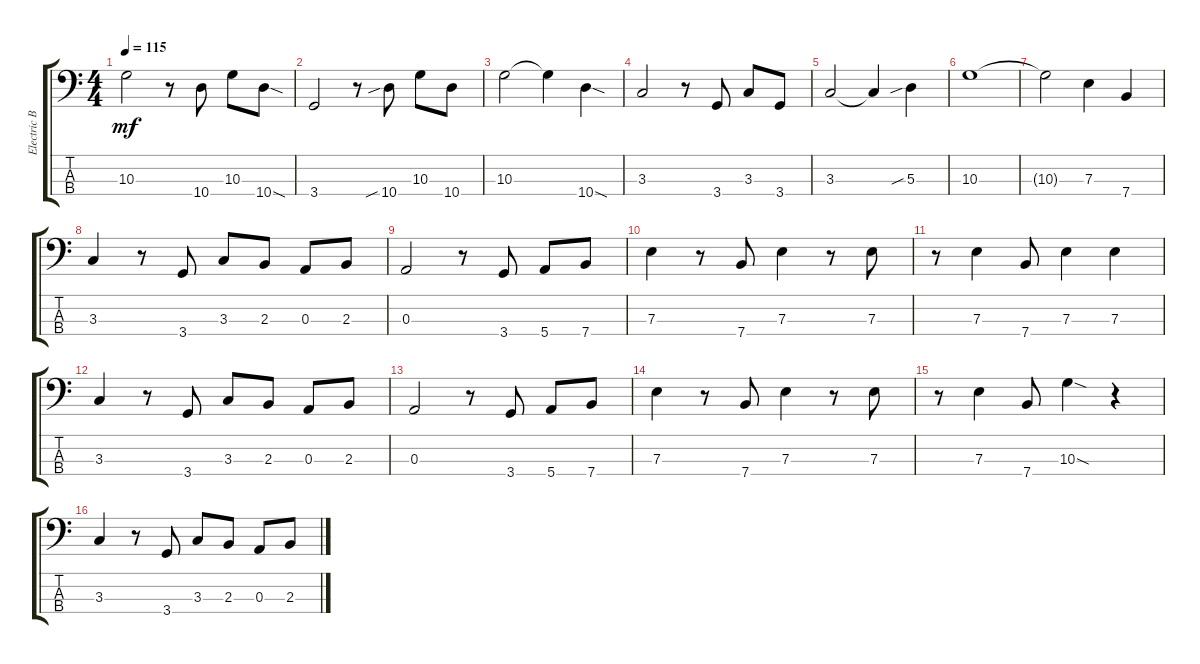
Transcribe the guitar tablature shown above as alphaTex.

\track ("Electric Bass" "Electric B") {instrument electricbassfinger}
\staff {score tabs}
\tuning (G2 D2 A1 E1) {hide}
\ts (4 4)
\tempo 115
\clef f4
\ks c
10.3.2{dy mf} r.8 10.4.8 10.3.8 10.4{sod}.8 |
3.4.2 r.8 10.4{sib}.8 10.3.8 10.4.8 |
10.3.2 10.3{t}.4 10.4{sod}.4 |
3.3.2 r.8 3.4.8 3.3.8 3.4.8 |
3.3.2 3.3{t}.4 5.3{sib}.4 |
10.3.1 |
10.3{t}.2 7.3.4 7.4.4 |
3.3.4 r.8 3.4.8 3.3.8 2.3.8 0.3.8 2.3.8 |
0.3.2 r.8 3.4.8 5.4.8 7.4.8 |
7.3.4 r.8 7.4.8 7.3.4 r.8 7.3.8 |
r.8 7.3.4 7.4.8 7.3.4 7.3.4 |
3.3.4 r.8 3.4.8 3.3.8 2.3.8 0.3.8 2.3.8 |
0.3.2 r.8 3.4.8 5.4.8 7.4.8 |
7.3.4 r.8 7.4.8 7.3.4 r.8 7.3.8 |
r.8 7.3.4 7.4.8 10.3{sod}.4 r.4 |
3.3.4 r.8 3.4.8 3.3.8 2.3.8 0.3.8 2.3.8
